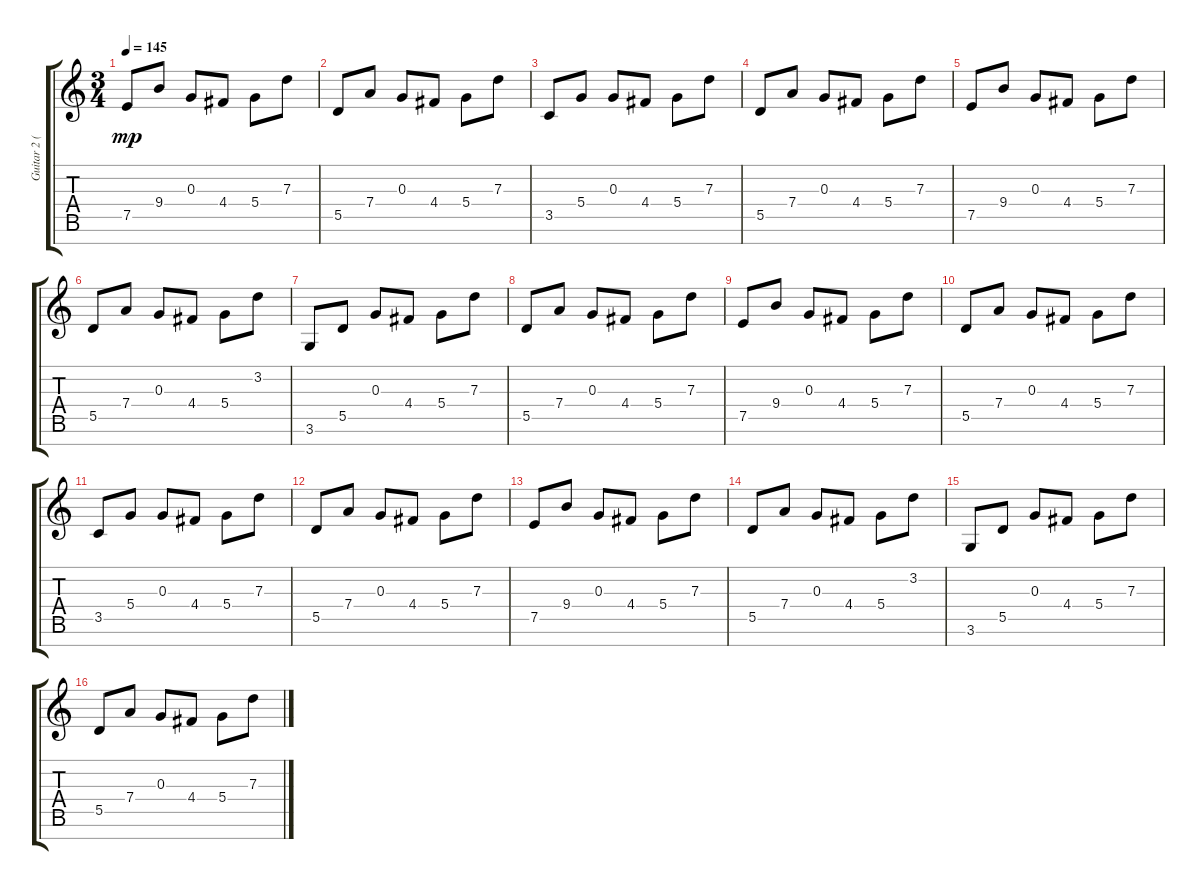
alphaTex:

\track ("Guitar 2 (Clean)" "Guitar 2 (") {instrument electricguitarclean}
\staff {score tabs}
\tuning (E4 B3 G3 D3 A2 E2 B1) {hide}
\ts (3 4)
\tempo 145
\clef g2
\ks c
7.5.8{dy mp} 9.4.8 0.3.8 4.4.8 5.4.8 7.3.8 |
5.5.8 7.4.8 0.3.8 4.4.8 5.4.8 7.3.8 |
3.5.8 5.4.8 0.3.8 4.4.8 5.4.8 7.3.8 |
5.5.8 7.4.8 0.3.8 4.4.8 5.4.8 7.3.8 |
7.5.8 9.4.8 0.3.8 4.4.8 5.4.8 7.3.8 |
5.5.8 7.4.8 0.3.8 4.4.8 5.4.8 3.2.8 |
3.6.8 5.5.8 0.3.8 4.4.8 5.4.8 7.3.8 |
5.5.8 7.4.8 0.3.8 4.4.8 5.4.8 7.3.8 |
7.5.8 9.4.8 0.3.8 4.4.8 5.4.8 7.3.8 |
5.5.8 7.4.8 0.3.8 4.4.8 5.4.8 7.3.8 |
3.5.8 5.4.8 0.3.8 4.4.8 5.4.8 7.3.8 |
5.5.8 7.4.8 0.3.8 4.4.8 5.4.8 7.3.8 |
7.5.8 9.4.8 0.3.8 4.4.8 5.4.8 7.3.8 |
5.5.8 7.4.8 0.3.8 4.4.8 5.4.8 3.2.8 |
3.6.8 5.5.8 0.3.8 4.4.8 5.4.8 7.3.8 |
5.5.8 7.4.8 0.3.8 4.4.8 5.4.8 7.3.8
